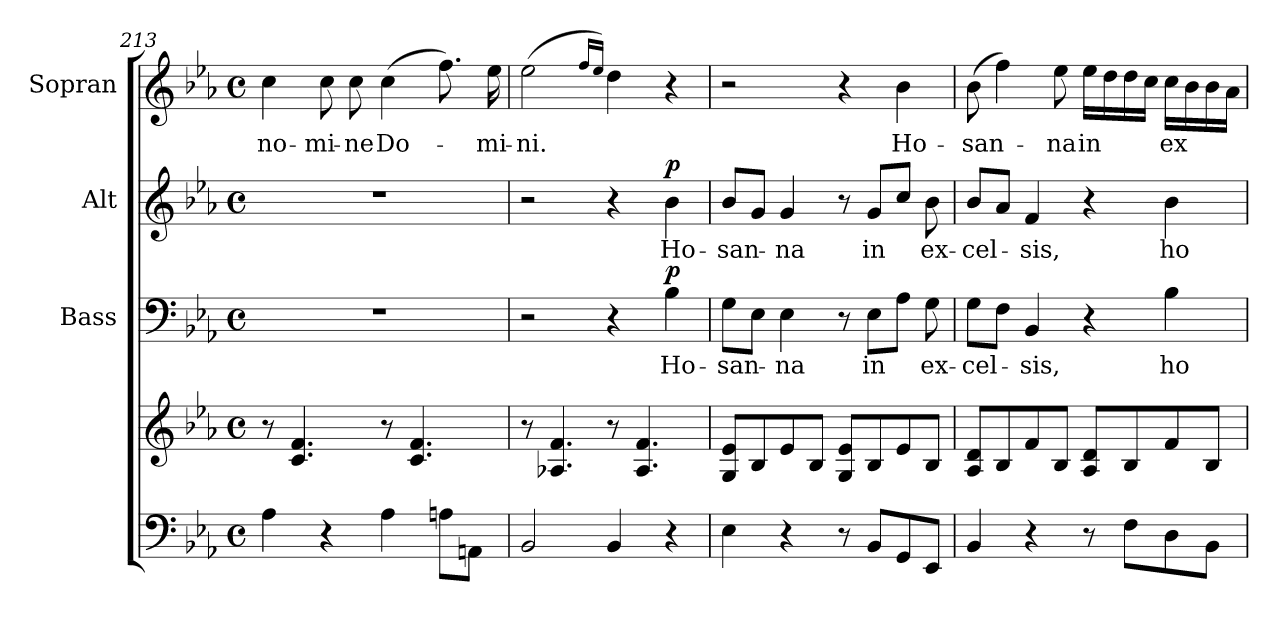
**kern	**kern	**kern	**text	**dynam	**kern	**text	**dynam	**kern	**text
*part4	*part4	*part3	*part3	*part3	*part2	*part2	*part2	*part1	*part1
*staff5	*staff4	*staff3	*staff3	*staff3	*staff2	*staff2	*staff2	*staff1	*staff1
*	*	*I"Bass	*	*	*I"Alt	*	*	*I"Sopran	*
*	*	*I'B.	*	*	*I'A.	*	*	*I'S.	*
*clefF4	*clefG2	*clefF4	*	*	*clefG2	*	*	*clefG2	*
*k[b-e-a-]	*k[b-e-a-]	*k[b-e-a-]	*	*	*k[b-e-a-]	*	*	*k[b-e-a-]	*
*E-:	*E-:	*E-:	*	*	*E-:	*	*	*E-:	*
*M4/4	*M4/4	*M4/4	*	*	*M4/4	*	*	*M4/4	*
*met(c)	*met(c)	*met(c)	*	*	*met(c)	*	*	*met(c)	*
=213	=213	=213	=213	=213	=213	=213	=213	=213	=213
!	!	!	!	!	!	!	!	!	!LO:LY:b
4A-\	8r	1r	.	.	1r	.	.	4cc\	no-
.	4.c/ 4.f/	.	.	.	.	.	.	.	.
!	!	!	!	!	!	!	!	!	!LO:LY:b
4r	.	.	.	.	.	.	.	8cc\	-mi-
!	!	!	!	!	!	!	!	!	!LO:LY:b
.	.	.	.	.	.	.	.	8cc\	-ne
!	!	!	!	!	!	!	!	!	!LO:LY:b
4A-\	8r	.	.	.	.	.	.	(>4cc\	Do-
.	4.c/ 4.f/	.	.	.	.	.	.	.	.
8An\L	.	.	.	.	.	.	.	8.ff\)	.
8AAn\J	.	.	.	.	.	.	.	.	.
!	!	!	!	!	!	!	!	!	!LO:LY:b
.	.	.	.	.	.	.	.	16ee-\	-mi-
!!LO:PB:g=z
=214	=214	=214	=214	=214	=214	=214	=214	=214	=214
!	!	!	!	!	!	!	!	!	!LO:LY:b
2BB-/	8r	2r	.	.	2r	.	.	(>2ee-\	-ni.
.	4.A-X/ 4.f/	.	.	.	.	.	.	.	.
.	.	.	.	.	.	.	.	16qff/LL	.
.	.	.	.	.	.	.	.	16qee-/JJ)	.
4BB-/	8r	4r	.	.	4r	.	.	4dd\	.
.	4.A-/ 4.f/	.	.	.	.	.	.	.	.
!	!	!	!LO:LY:b	!LO:DY:a	!	!LO:LY:b	!LO:DY:a	!	!
4r	.	4B-\	Ho-	p	4b-\	Ho-	p	4r	.
=215	=215	=215	=215	=215	=215	=215	=215	=215	=215
!	!	!	!LO:LY:b	!	!	!LO:LY:b	!	!	!
4E-\	8G/ 8e-/L	8G\L	-san-	.	8b-/L	-san-	.	2r	.
.	8B-/	8E-\J	.	.	8g/J	.	.	.	.
!	!	!	!LO:LY:b	!	!	!LO:LY:b	!	!	!
4r	8e-/	4E-\	-na	.	4g/	-na	.	.	.
.	8B-/J	.	.	.	.	.	.	.	.
8r	8G/ 8e-/L	8r	.	.	8r	.	.	4r	.
!	!	!	!LO:LY:b	!	!	!LO:LY:b	!	!	!
8BB-/L	8B-/	8E-\L	in	.	8g/L	in	.	.	.
!	!	!	!	!	!	!	!	!	!LO:LY:b
8GG/	8e-/	8A-\J	.	.	8cc/J	.	.	4b-\	Ho-
!	!	!	!LO:LY:b	!	!	!LO:LY:b	!	!	!
8EE-/J	8B-/J	8G\	ex-	.	8b-\	ex-	.	.	.
=216	=216	=216	=216	=216	=216	=216	=216	=216	=216
!	!	!	!LO:LY:b	!	!	!LO:LY:b	!	!	!LO:LY:b
4BB-/	8A-/ 8d/L	8G\L	-cel-	.	8b-/L	-cel-	.	(>8b-\	-san-
.	8B-/	8F\J	.	.	8a-/J	.	.	4ff\)	.
!	!	!	!LO:LY:b	!	!	!LO:LY:b	!	!	!
4r	8f/	4BB-/	-sis,	.	4f/	-sis,	.	.	.
!	!	!	!	!	!	!	!	!	!LO:LY:b
.	8B-/J	.	.	.	.	.	.	8ee-\	-na
!	!	!	!	!	!	!	!	!	!LO:LY:b
8r	8A-/ 8d/L	4r	.	.	4r	.	.	16ee-\LL	in
.	.	.	.	.	.	.	.	16dd\	.
8F\L	8B-/	.	.	.	.	.	.	16dd\	.
.	.	.	.	.	.	.	.	16cc\JJ	.
!	!	!	!LO:LY:b	!	!	!LO:LY:b	!	!	!LO:LY:b
8D\	8f/	4B-\	ho-	.	4b-\	ho-	.	16cc\LL	ex
.	.	.	.	.	.	.	.	16b-\	.
8BB-\J	8B-/J	.	.	.	.	.	.	16b-\	.
.	.	.	.	.	.	.	.	16a-\JJ	.
=	=	=	=	=	=	=	=	=	=
*-	*-	*-	*-	*-	*-	*-	*-	*-	*-
